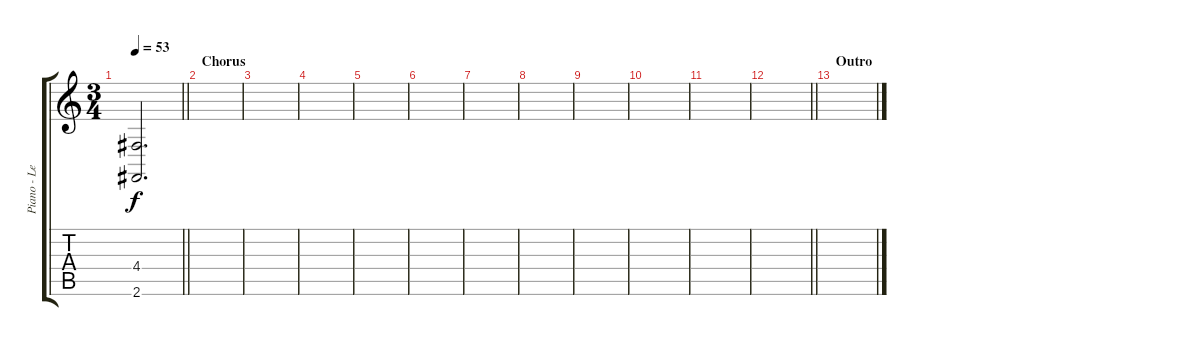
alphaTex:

\track ("Piano - Left" "Piano - Le") {instrument acousticgrandpiano}
\staff {score tabs}
\tuning (E4 B3 G3 D3 A2 E2) {hide}
\ts (3 4)
\tempo 53
\clef g2
\barLineRight lightlight
\ks c
(4.4 2.6).2{d dy f} |
\section ("" "Chorus")
|
|
|
|
|
|
|
|
|
|
\barLineRight lightlight
|
\section ("" "Outro")
